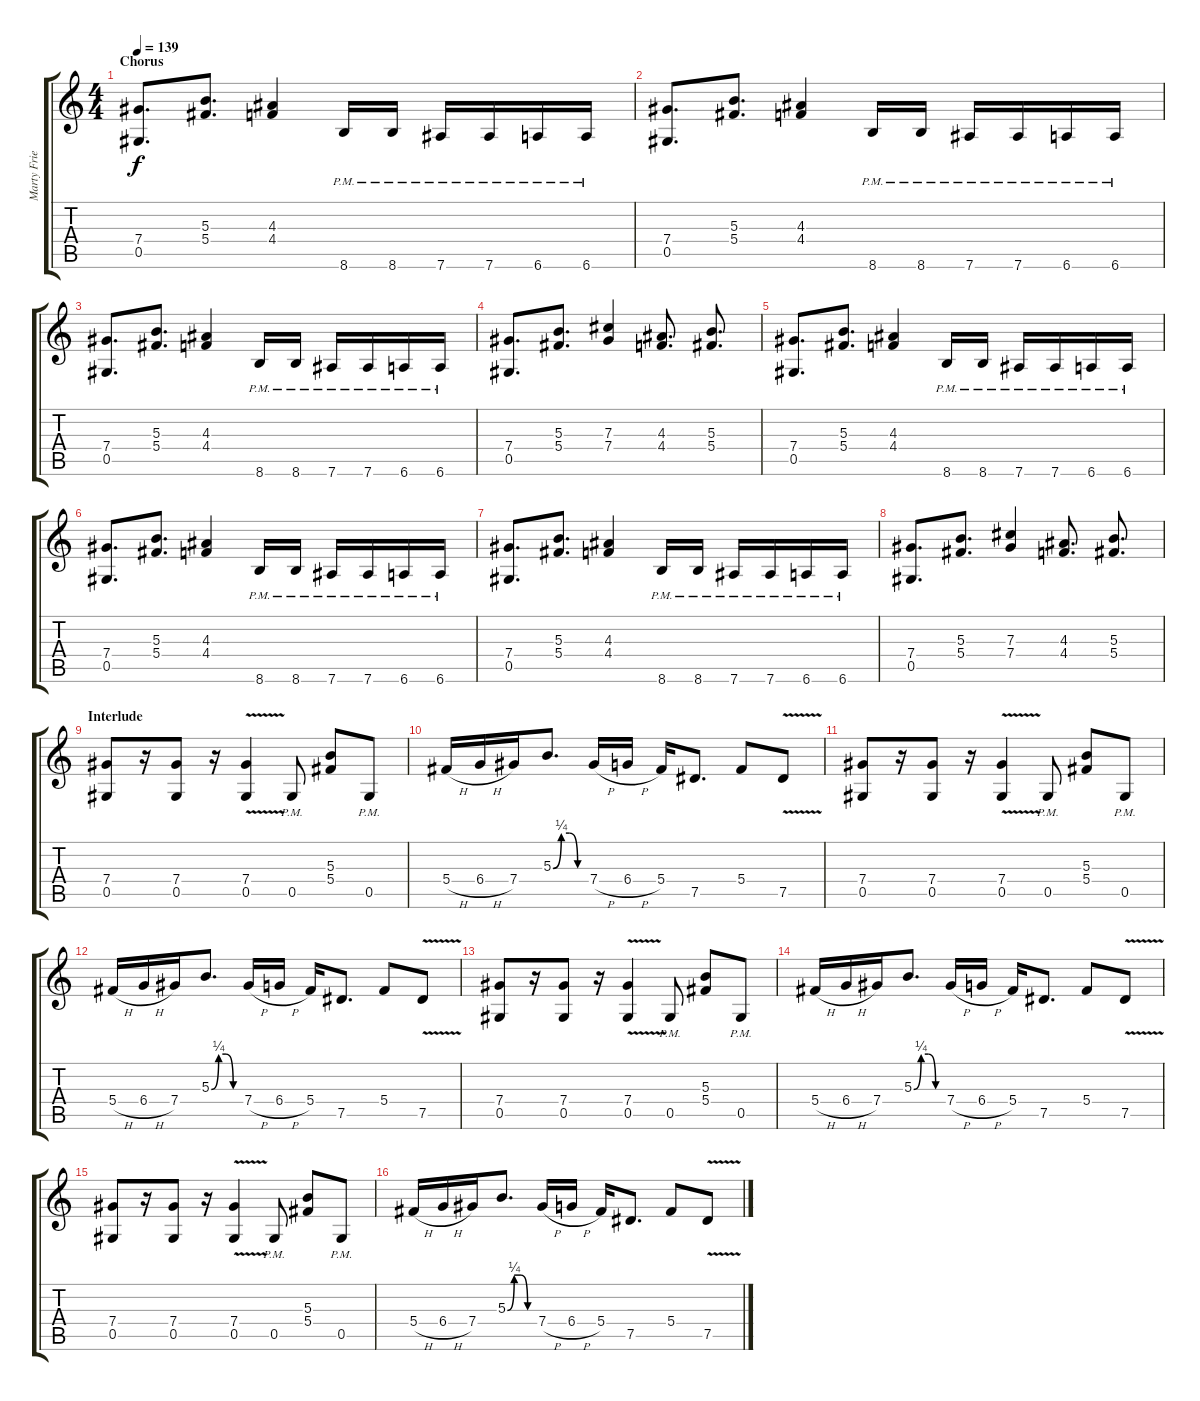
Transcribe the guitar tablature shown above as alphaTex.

\track ("Marty Friedman" "Marty Frie") {instrument distortionguitar}
\staff {score tabs}
\tuning (Eb4 Bb3 Gb3 Db3 Ab2 Eb2) {hide}
\ts (4 4)
\section ("" "Chorus")
\tempo 139
\clef g2
\ks c
(7.4 0.5).8{d dy f} (5.3 5.4).8{d} (4.3 4.4).4 8.6{pm}.16 8.6{pm}.16 7.6{pm}.16 7.6{pm}.16 6.6{pm}.16 6.6{pm}.16 |
(7.4 0.5).8{d} (5.3 5.4).8{d} (4.3 4.4).4 8.6{pm}.16 8.6{pm}.16 7.6{pm}.16 7.6{pm}.16 6.6{pm}.16 6.6{pm}.16 |
(7.4 0.5).8{d} (5.3 5.4).8{d} (4.3 4.4).4 8.6{pm}.16 8.6{pm}.16 7.6{pm}.16 7.6{pm}.16 6.6{pm}.16 6.6{pm}.16 |
(7.4 0.5).8{d} (5.3 5.4).8{d} (7.3 7.4).4 (4.3 4.4).8{d} (5.3 5.4).8{d} |
(7.4 0.5).8{d} (5.3 5.4).8{d} (4.3 4.4).4 8.6{pm}.16 8.6{pm}.16 7.6{pm}.16 7.6{pm}.16 6.6{pm}.16 6.6{pm}.16 |
(7.4 0.5).8{d} (5.3 5.4).8{d} (4.3 4.4).4 8.6{pm}.16 8.6{pm}.16 7.6{pm}.16 7.6{pm}.16 6.6{pm}.16 6.6{pm}.16 |
(7.4 0.5).8{d} (5.3 5.4).8{d} (4.3 4.4).4 8.6{pm}.16 8.6{pm}.16 7.6{pm}.16 7.6{pm}.16 6.6{pm}.16 6.6{pm}.16 |
(7.4 0.5).8{d} (5.3 5.4).8{d} (7.3 7.4).4 (4.3 4.4).8{d} (5.3 5.4).8{d} |
\section ("" "Interlude")
(7.4 0.5).8 r.16 (7.4 0.5).8 r.16 (7.4{v} 0.5).4 0.5{pm}.8 (5.3 5.4).8 0.5{pm}.8 |
5.4{h}.16 6.4{h}.16 7.4.16 5.3{be (custom 0 0 15 1 30 1 45 0 60 0)}.8{d} 7.4{h}.16 6.4{h}.16 5.4.16 7.5.8{d} 5.4.8 7.5{v}.8 |
(7.4 0.5).8 r.16 (7.4 0.5).8 r.16 (7.4{v} 0.5).4 0.5{pm}.8 (5.3 5.4).8 0.5{pm}.8 |
5.4{h}.16 6.4{h}.16 7.4.16 5.3{be (custom 0 0 15 1 30 1 45 0 60 0)}.8{d} 7.4{h}.16 6.4{h}.16 5.4.16 7.5.8{d} 5.4.8 7.5{v}.8 |
(7.4 0.5).8 r.16 (7.4 0.5).8 r.16 (7.4{v} 0.5).4 0.5{pm}.8 (5.3 5.4).8 0.5{pm}.8 |
5.4{h}.16 6.4{h}.16 7.4.16 5.3{be (custom 0 0 15 1 30 1 45 0 60 0)}.8{d} 7.4{h}.16 6.4{h}.16 5.4.16 7.5.8{d} 5.4.8 7.5{v}.8 |
(7.4 0.5).8 r.16 (7.4 0.5).8 r.16 (7.4{v} 0.5).4 0.5{pm}.8 (5.3 5.4).8 0.5{pm}.8 |
5.4{h}.16 6.4{h}.16 7.4.16 5.3{be (custom 0 0 15 1 30 1 45 0 60 0)}.8{d} 7.4{h}.16 6.4{h}.16 5.4.16 7.5.8{d} 5.4.8 7.5{v}.8
